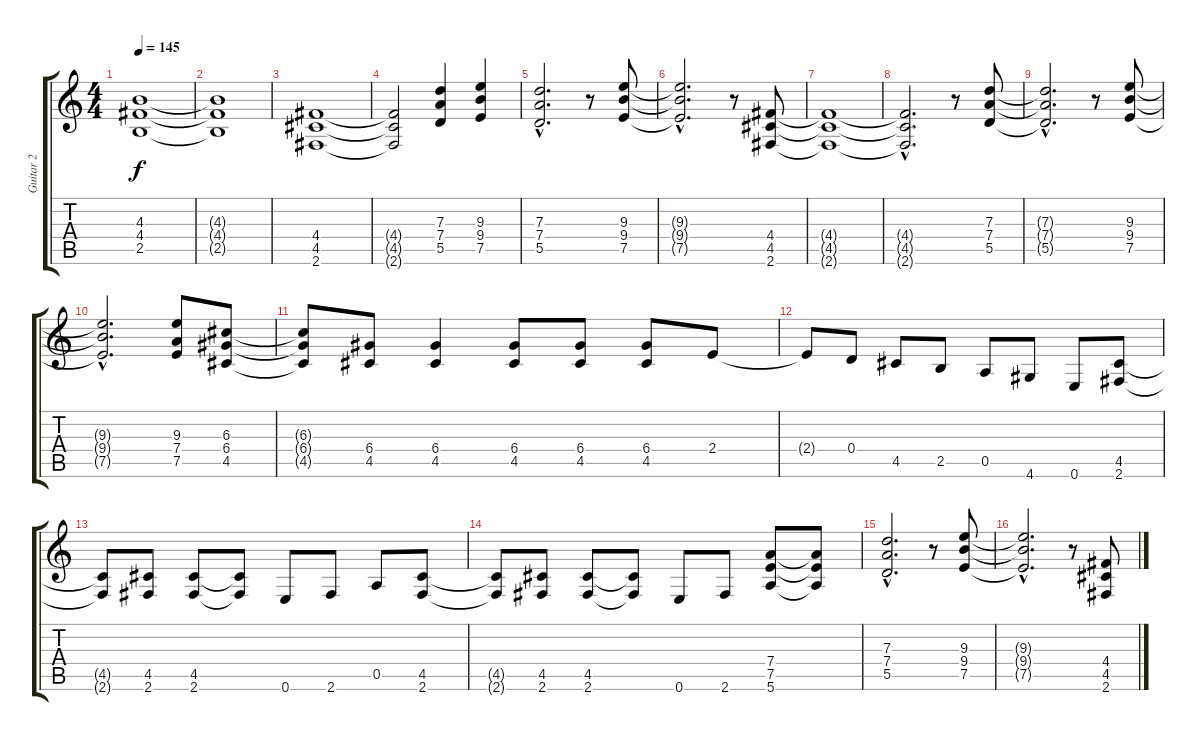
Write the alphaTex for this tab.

\track ("Guitar 2" "Guitar 2") {instrument distortionguitar}
\staff {score tabs}
\tuning (E4 B3 G3 D3 A2 E2) {hide}
\ts (4 4)
\tempo 145
\clef g2
\ks c
(4.3 4.4 2.5).1{dy f} |
(4.3{t} 4.4{t} 2.5{t}).1 |
(4.4 4.5 2.6).1 |
(4.4{t} 4.5{t} 2.6{t}).2 (7.3 7.4 5.5).4 (9.3 9.4 7.5).4 |
(7.3{hac} 7.4{hac} 5.5{hac}).2{d} r.8 (9.3 9.4 7.5).8 |
(9.3{hac t} 9.4{hac t} 7.5{hac t}).2{d} r.8 (4.4 4.5 2.6).8 |
(4.4{t} 4.5{t} 2.6{t}).1 |
(4.4{hac t} 4.5{hac t} 2.6{hac t}).2{d} r.8 (7.3 7.4 5.5).8 |
(7.3{hac t} 7.4{hac t} 5.5{hac t}).2{d} r.8 (9.3 9.4 7.5).8 |
(9.3{hac t} 9.4{hac t} 7.5{hac t}).2{d} (9.3 7.4 7.5).8 (6.3 6.4 4.5).8 |
(6.3{t} 6.4{t} 4.5{t}).8 (6.4 4.5).8 (6.4 4.5).4 (6.4 4.5).8 (6.4 4.5).8 (6.4 4.5).8 2.4.8 |
2.4{t}.8 0.4.8 4.5.8 2.5.8 0.5.8 4.6.8 0.6.8 (4.5 2.6).8 |
(4.5{t} 2.6{t}).8 (4.5 2.6).8 (4.5 2.6).8 (4.5{t} 2.6{t}).8 0.6.8 2.6.8 0.5.8 (4.5 2.6).8 |
(4.5{t} 2.6{t}).8 (4.5 2.6).8 (4.5 2.6).8 (4.5{t} 2.6{t}).8 0.6.8 2.6.8 (7.4 7.5 5.6).8 (7.4{t} 7.5{t} 5.6{t}).8 |
(7.3{hac} 7.4{hac} 5.5{hac}).2{d} r.8 (9.3 9.4 7.5).8 |
(9.3{hac t} 9.4{hac t} 7.5{hac t}).2{d} r.8 (4.4 4.5 2.6).8
